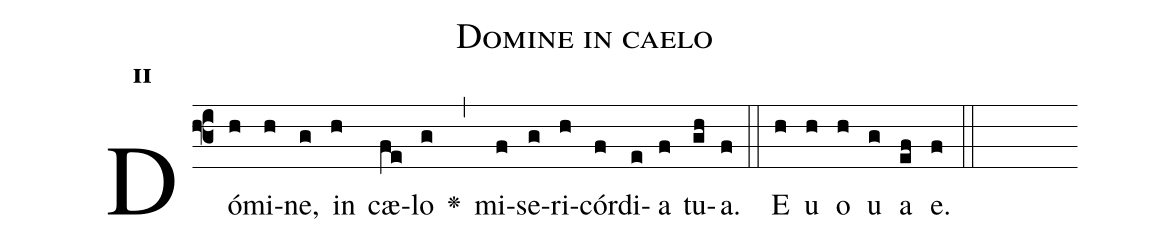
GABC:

name:Domine in caelo;
office-part:Antiphona;
mode:2;
%%
initial-style: 1;
name: Domine in caelo;
book: Antiphonae & Responsoria/Tomus III, p. 16;
occasion: Psalterium Hebdomada I Feria IV;
office-part: Laudes Ant 1;
user-notes: ;
commentary: ;
annotation: 2d;
centering-scheme: english;
fontsize: 12;
font: OFLSortsMillGoudy;
height: 11;
width: 4.5;
%%
(f3)Dó(h)mi(h)ne,(g) in(h) cæ(fe)lo(g) <v>\greheightstar</v>(,) mi(f)se(g)ri(h)cór(f)di(e)a(f) tu(gh)a.(f) (::)
E(h) u(h) o(h) u(g) a(ef) e.(f) (::)
